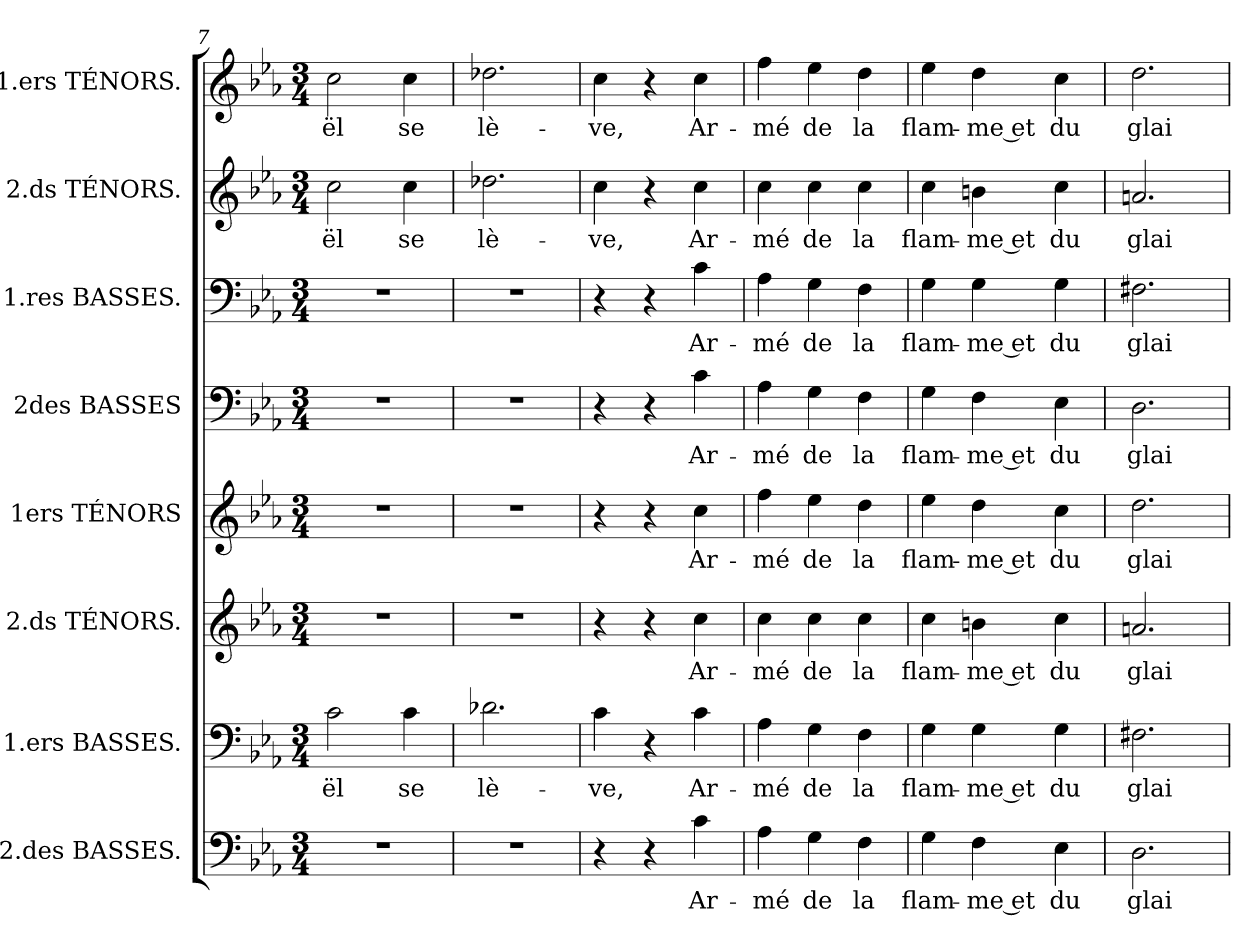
**kern	**text	**kern	**text	**kern	**text	**kern	**text	**kern	**text	**kern	**text	**kern	**text	**kern	**text
*part8	*part8	*part7	*part7	*part6	*part6	*part5	*part5	*part4	*part4	*part3	*part3	*part2	*part2	*part1	*part1
*staff8	*staff8	*staff7	*staff7	*staff6	*staff6	*staff5	*staff5	*staff4	*staff4	*staff3	*staff3	*staff2	*staff2	*staff1	*staff1
*I"2.des BASSES.	*	*I"1.ers BASSES.	*	*I"2.ds TÉNORS.	*	*I"1ers TÉNORS	*	*I"2des BASSES	*	*I"1.res BASSES.	*	*I"2.ds TÉNORS.	*	*I"1.ers TÉNORS.	*
*clefF4	*	*clefF4	*	*clefG2	*	*clefG2	*	*clefF4	*	*clefF4	*	*clefG2	*	*clefG2	*
*	*	*	*	*ITrd7c12	*	*ITrd7c12	*	*	*	*	*	*ITrd7c12	*	*ITrd7c12	*
*k[b-e-a-]	*	*k[b-e-a-]	*	*k[b-e-a-]	*	*k[b-e-a-]	*	*k[b-e-a-]	*	*k[b-e-a-]	*	*k[b-e-a-]	*	*k[b-e-a-]	*
*E-:	*	*E-:	*	*E-:	*	*E-:	*	*E-:	*	*E-:	*	*E-:	*	*E-:	*
*M3/4	*	*M3/4	*	*M3/4	*	*M3/4	*	*M3/4	*	*M3/4	*	*M3/4	*	*M3/4	*
=7	=7	=7	=7	=7	=7	=7	=7	=7	=7	=7	=7	=7	=7	=7	=7
2.r	.	2c\	-ël	2.r	.	2.r	.	2.r	.	2.r	.	2c\	-ël	2c\	-ël
.	.	4c\	se	.	.	.	.	.	.	.	.	4c\	se	4c\	se
!!LO:PB:g=z
=8	=8	=8	=8	=8	=8	=8	=8	=8	=8	=8	=8	=8	=8	=8	=8
2.r	.	2.d-X\	lè-	2.r	.	2.r	.	2.r	.	2.r	.	2.d-X\	lè-	2.d-X\	lè-
=9	=9	=9	=9	=9	=9	=9	=9	=9	=9	=9	=9	=9	=9	=9	=9
4r	.	4c\	-ve,	4r	.	4r	.	4r	.	4r	.	4c\	-ve,	4c\	-ve,
4r	.	4r	.	4r	.	4r	.	4r	.	4r	.	4r	.	4r	.
4c\	Ar-	4c\	Ar-	4c\	Ar-	4c\	Ar-	4c\	Ar-	4c\	Ar-	4c\	Ar-	4c\	Ar-
=10	=10	=10	=10	=10	=10	=10	=10	=10	=10	=10	=10	=10	=10	=10	=10
4A-\	-mé	4A-\	-mé	4c\	-mé	4f\	-mé	4A-\	-mé	4A-\	-mé	4c\	-mé	4f\	-mé
4G\	de	4G\	de	4c\	de	4e-\	de	4G\	de	4G\	de	4c\	de	4e-\	de
4F\	la	4F\	la	4c\	la	4d\	la	4F\	la	4F\	la	4c\	la	4d\	la
=11	=11	=11	=11	=11	=11	=11	=11	=11	=11	=11	=11	=11	=11	=11	=11
4G\	flam-	4G\	flam-	4c\	flam-	4e-\	flam-	4G\	flam-	4G\	flam-	4c\	flam-	4e-\	flam-
4F\	-me et	4G\	-me et	4Bn\	-me et	4d\	-me et	4F\	-me et	4G\	-me et	4Bn\	-me et	4d\	-me et
4E-\	du	4G\	du	4c\	du	4c\	du	4E-\	du	4G\	du	4c\	du	4c\	du
=12	=12	=12	=12	=12	=12	=12	=12	=12	=12	=12	=12	=12	=12	=12	=12
2.D\	glai-	2.F#X\	glai-	2.An/	glai-	2.d\	glai-	2.D\	glai-	2.F#X\	glai-	2.An/	glai-	2.d\	glai-
=	=	=	=	=	=	=	=	=	=	=	=	=	=	=	=
*-	*-	*-	*-	*-	*-	*-	*-	*-	*-	*-	*-	*-	*-	*-	*-
